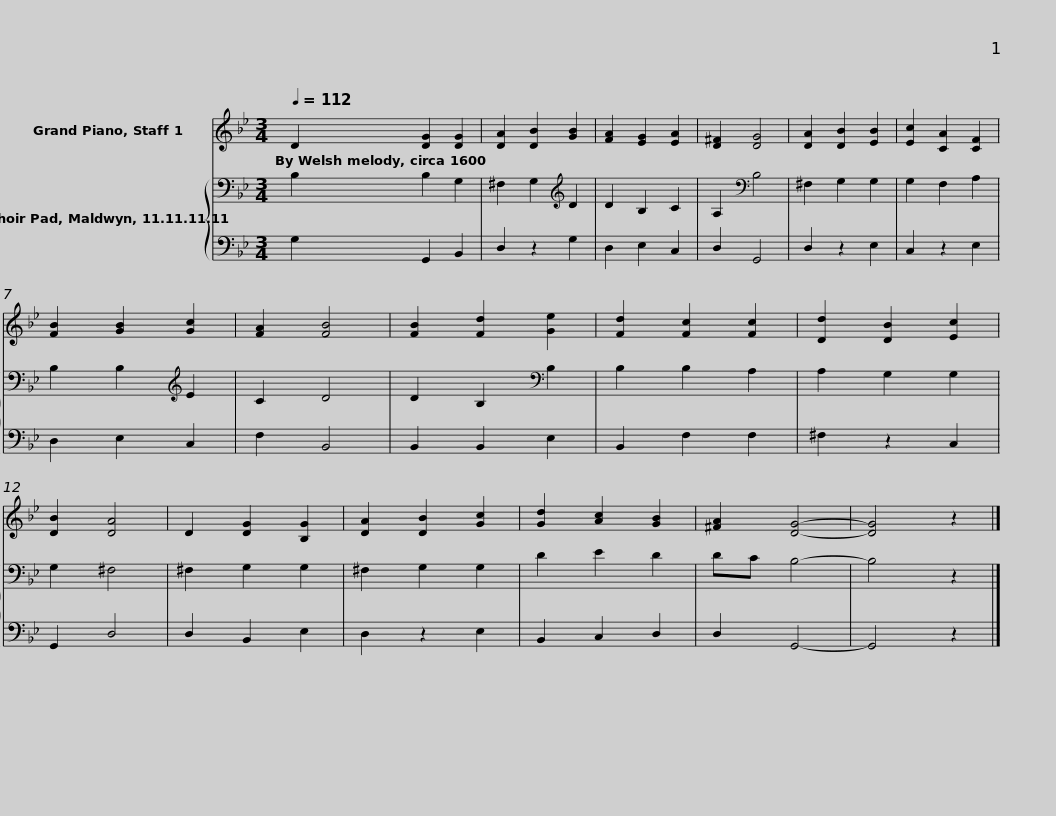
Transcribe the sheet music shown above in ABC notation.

X:1
%%score 1 { 2 | 3 }
L:1/8
Q:1/4=112
M:3/4
I:linebreak $
K:Bb
V:1 treble
V:2 bass
V:3 bass
V:1
 D2 [DG]2 [DG]2 | [DA]2 [DB]2 [GB]2 | [FA]2 [EG]2 [EA]2 | [D^F]2 [DG]4 | [DA]2 [DB]2 [EB]2 |$ %5
 [Ec]2 [CA]2 [CF]2 | [FB]2 [GB]2 [Gc]2 | [FA]2 [FB]4 | [FB]2 [Fd]2 [Ge]2 | [Fd]2 [Fc]2 [Fc]2 | %10
 [Dd]2 [DB]2 [Ec]2 | [DB]2 [DA]4 | D2 [DG]2 [B,G]2 | [DA]2 [DB]2 [Gc]2 | [Gd]2 [Ac]2 [GB]2 |$ %15
 [^FA]2 [DG]4- | [DG]4 z2 |] %17
V:2
 B,2 B,2 G,2 | ^F,2 G,2[K:treble] D2 | D2 B,2 C2 | A,2[K:bass] B,4 | ^F,2 G,2 G,2 |$ %5
 G,2 F,2 A,2 | B,2 B,2[K:treble] E2 | C2 D4 | D2 B,2[K:bass] B,2 | B,2 B,2 A,2 | %10
 A,2 G,2 G,2 | G,2 ^F,4 | ^F,2 G,2 G,2 | ^F,2 G,2 G,2 | D2 E2 D2 |$ %15
 DC B,4- | B,4 z2 |] %17
V:3
 G,2 G,,2 B,,2 | D,2 z2 G,2 | D,2 E,2 C,2 | D,2 G,,4 | D,2 z2 E,2 |$ %5
 C,2 z2 E,2 | D,2 E,2 C,2 | F,2 B,,4 | B,,2 B,,2 E,2 | B,,2 F,2 F,2 | %10
 ^F,2 z2 C,2 | G,,2 D,4 | D,2 B,,2 E,2 | D,2 z2 E,2 | B,,2 C,2 D,2 |$ %15
 D,2 G,,4- | G,,4 z2 |] %17
